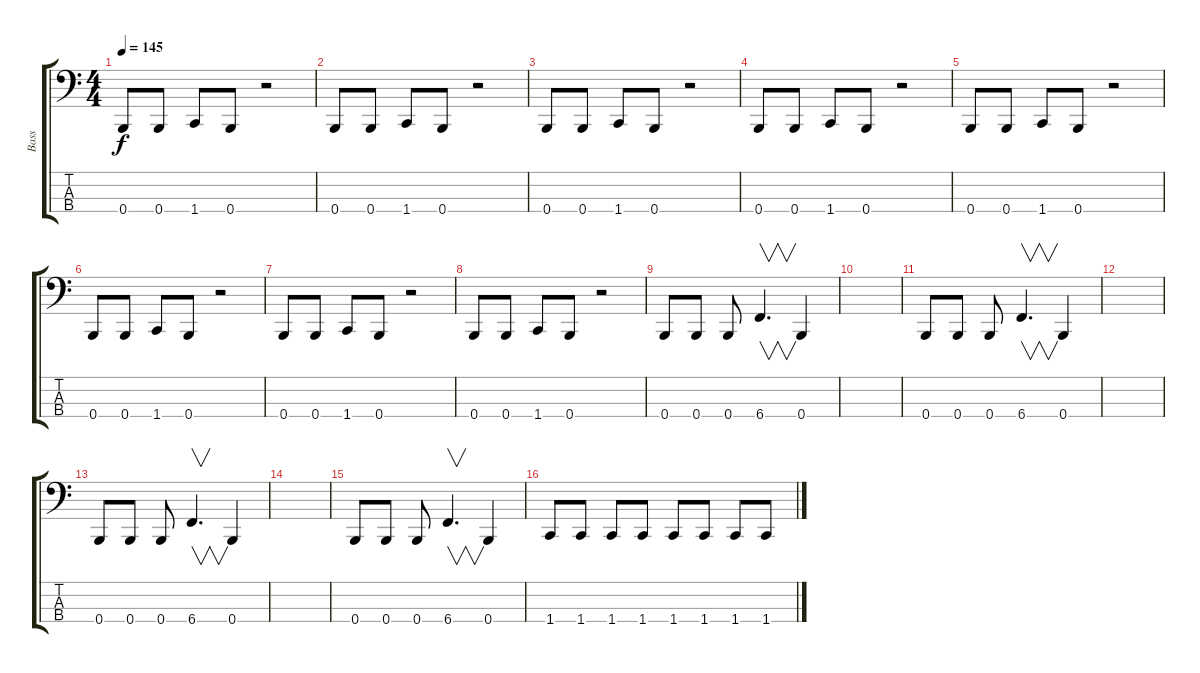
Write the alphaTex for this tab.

\track ("Bass" "Bass") {instrument electricbassfinger}
\staff {score tabs}
\tuning (E2 B1 Gb1 B0) {hide}
\ts (4 4)
\tempo 145
\clef f4
\ks c
0.4.8{dy f} 0.4.8 1.4.8 0.4.8 r.2 |
0.4.8 0.4.8 1.4.8 0.4.8 r.2 |
0.4.8 0.4.8 1.4.8 0.4.8 r.2 |
0.4.8 0.4.8 1.4.8 0.4.8 r.2 |
0.4.8 0.4.8 1.4.8 0.4.8 r.2 |
0.4.8 0.4.8 1.4.8 0.4.8 r.2 |
0.4.8 0.4.8 1.4.8 0.4.8 r.2 |
0.4.8 0.4.8 1.4.8 0.4.8 r.2 |
0.4.8 0.4.8 0.4.8 6.4.4{v d} 0.4.4 |
|
0.4.8 0.4.8 0.4.8 6.4.4{v d} 0.4.4 |
|
0.4.8 0.4.8 0.4.8 6.4.4{v d} 0.4.4 |
|
0.4.8 0.4.8 0.4.8 6.4.4{v d} 0.4.4 |
1.4.8 1.4.8 1.4.8 1.4.8 1.4.8 1.4.8 1.4.8 1.4.8
